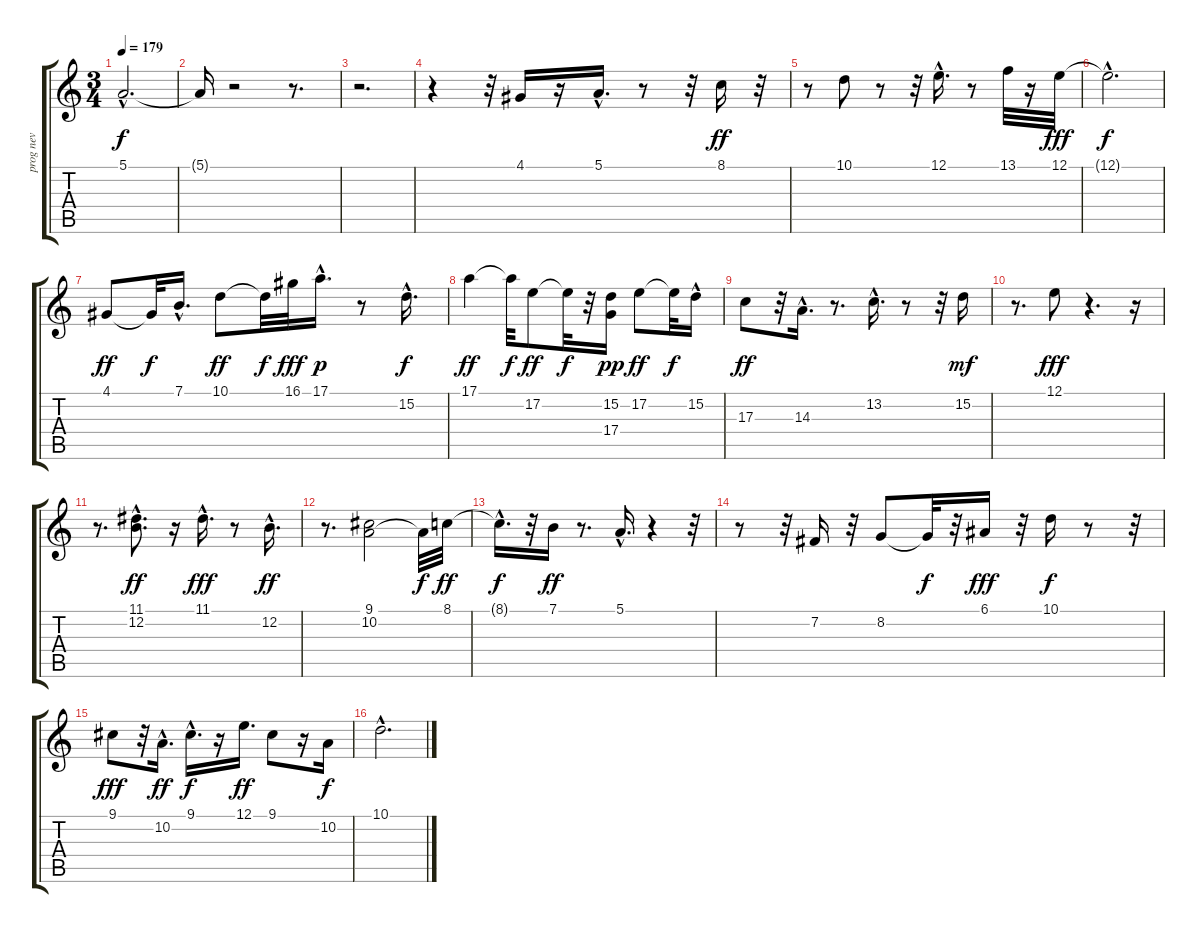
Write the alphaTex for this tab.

\track ("prog nev" "prog nev") {instrument electricpiano1}
\staff {score tabs}
\tuning (E4 B3 G3 D3 A2 E2) {hide}
\ts (3 4)
\tempo 179
\clef g2
\ks c
5.1{hac t}.2{d dy f} |
5.1{t}.16 r.2 r.8{d} |
r.2{d} |
r.4 r.32 4.1.16 r.16 5.1{hac}.16{d} r.8 r.32 8.1.16{dy ff} r.32 |
r.8 10.1.8 r.8 r.32 12.1{hac}.16{d} r.8 13.1.32 r.16 12.1.32{dy fff} |
12.1{hac t}.2{d dy f} |
4.1.8{dy ff} 4.1{t}.32{dy f} 7.1{hac}.16{d} 10.1.8{dy ff} 10.1{t}.32{dy f} 16.1.32{dy fff} 17.1{hac}.16{d dy p} r.8 15.2{hac}.16{d dy f} |
17.1.4{dy ff} 17.1{t}.32{dy f} 17.2.8{dy ff} 17.2{t}.32{dy f} r.32 (15.2 17.4).16{dy pp} 17.2.8{dy ff} 17.2{t}.32{dy f} 15.2{hac}.16 |
17.3.8{dy ff} r.32 14.3{hac}.16{d} r.8{d} 13.2{hac}.16{d} r.8 r.32 15.2.16{dy mf} |
r.8{d} 12.1.8{dy fff} r.4{d} r.16 |
r.8{d} (11.1 12.2{hac}).8{d dy ff} r.16 11.1{hac}.16{d dy fff} r.8 12.2{hac}.16{d dy ff} |
r.8{d} (9.1 10.2).2 10.2{t}.32{dy f} 8.1.32{dy ff} |
8.1{hac t}.16{d dy f} r.32 7.1.16{dy ff} r.8{d} 5.1{hac}.16{d} r.4 r.32 |
r.8 r.32 7.2.16 r.32 8.2.8 8.2{t}.32{dy f} r.32 6.1.16{dy fff} r.32 10.1.16{dy f} r.8 r.32 |
9.1.8{dy fff} r.32 10.2{hac}.16{d dy ff} 9.1{hac}.16{d dy f} r.16 12.1.16{d dy ff} 9.1.8 r.16 10.2.16{dy f} |
10.1{hac}.2{d}
